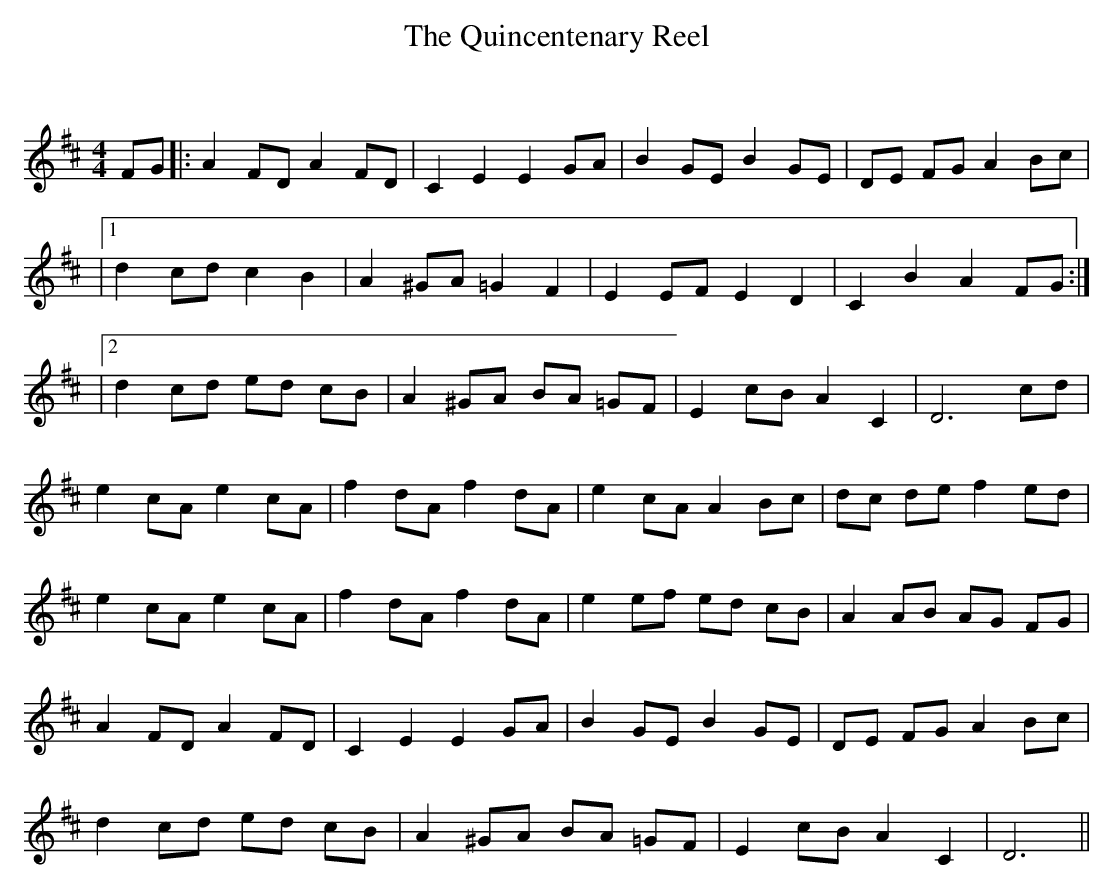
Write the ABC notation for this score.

X:1
T: The Quincentenary Reel
C:
Q: 232
K:D
M:4/4
L:1/8
FG|:A2 FD A2 FD|C2 E2 E2 GA|B2 GE B2 GE|DE FG A2 Bc|
|1d2 cd c2 B2|A2 ^GA =G2 F2|E2 EF E2 D2|C2 B2 A2 FG:|
|2d2 cd ed cB|A2 ^GA BA =GF|E2 cB A2 C2|D6 cd|
e2 cA e2 cA|f2 dA f2 dA|e2 cA A2 Bc|dc de f2 ed|
e2 cA e2 cA|f2 dA f2 dA|e2 ef ed cB|A2 AB AG FG|
A2 FD A2 FD|C2 E2 E2 GA|B2 GE B2 GE|DE FG A2 Bc|
d2 cd ed cB|A2 ^GA BA =GF|E2 cB A2 C2|D6||
